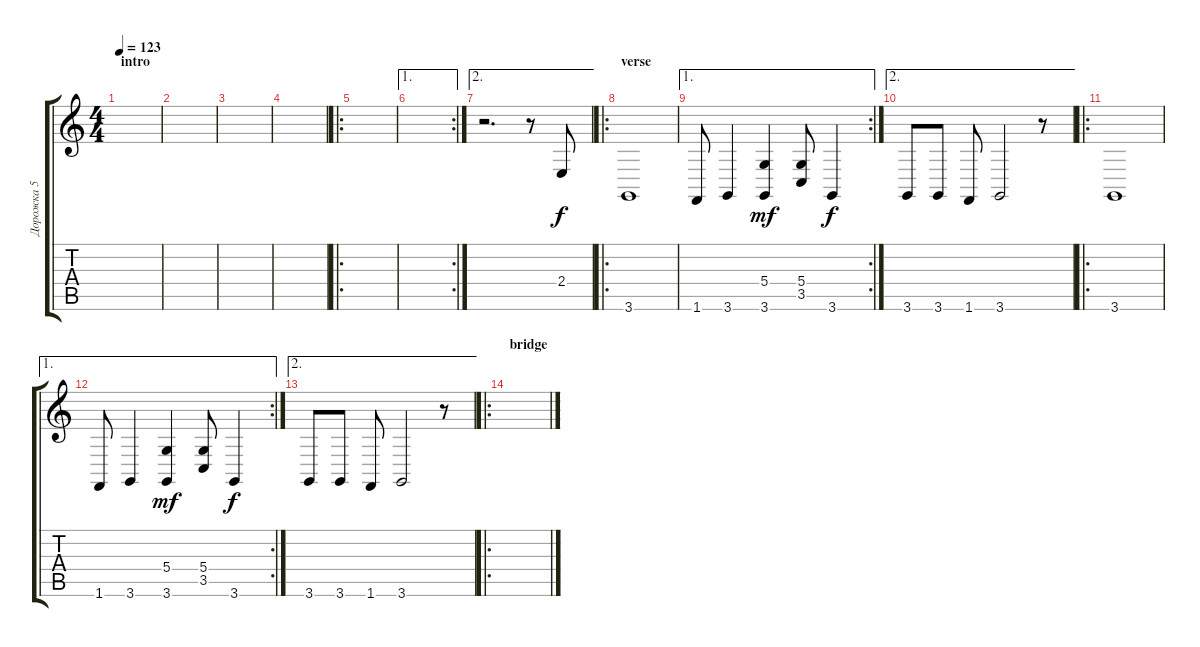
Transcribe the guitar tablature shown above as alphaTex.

\track ("Дорожка 5" "Дорожка 5") {instrument drawbarorgan}
\staff {score tabs}
\tuning (E4 B3 G3 D3 A2 E2) {hide}
\ts (4 4)
\section ("" "intro")
\tempo 123
\clef g2
\ks c
|
|
|
|
\ro
|
\ae 1
\rc 2
|
\ae 2
r.2{d} r.8 2.4.8 |
\ro
\section ("" "verse")
3.6.1 |
\ae 1
\rc 2
1.6.8 3.6.4 (5.4 3.6).4{dy mf} (5.4 3.5).8 3.6.4{dy f} |
\ae 2
3.6.8 3.6.8 1.6.8 3.6.2 r.8 |
\ro
3.6.1 |
\ae 1
\rc 2
1.6.8 3.6.4 (5.4 3.6).4{dy mf} (5.4 3.5).8 3.6.4{dy f} |
\ae 2
3.6.8 3.6.8 1.6.8 3.6.2 r.8 |
\ro
\section ("" "bridge")
